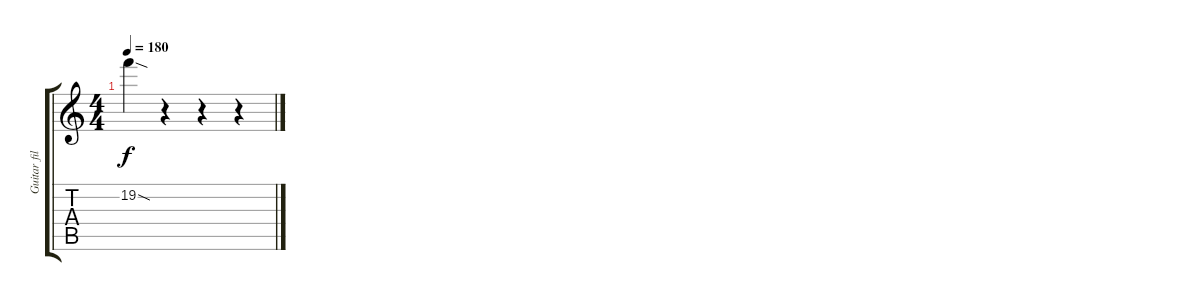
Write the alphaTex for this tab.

\track ("Guitar fills" "Guitar fil") {instrument overdrivenguitar}
\staff {score tabs}
\tuning (Eb4 Bb3 Gb3 Db3 Ab2 Eb2) {hide}
\ts (4 4)
\tempo 180
\clef g2
\ks c
19.2{sod}.4{dy f} r.4 r.4 r.4
